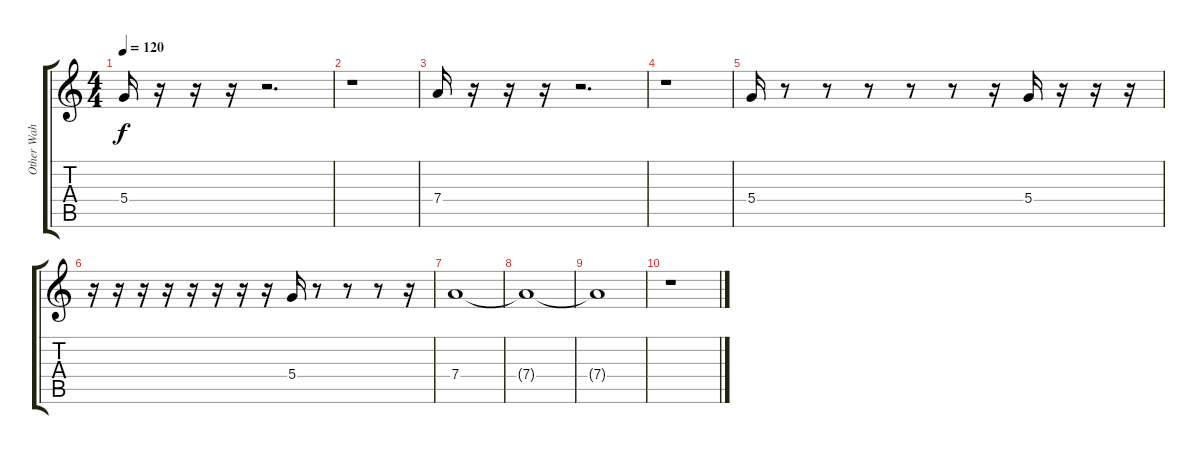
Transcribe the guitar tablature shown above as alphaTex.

\track ("Other Wah" "Other Wah") {instrument electricguitarjazz}
\staff {score tabs}
\tuning (E4 B3 G3 D3 A2 E2) {hide}
\ts (4 4)
\tempo 120
\clef g2
\ks c
5.4.16{dy f} r.16 r.16 r.16 r.2{d} |
r.1 |
7.4.16 r.16 r.16 r.16 r.2{d} |
r.1 |
5.4.16 r.8 r.8 r.8 r.8 r.8 r.16 5.4.16 r.16 r.16 r.16 |
r.16 r.16 r.16 r.16 r.16 r.16 r.16 r.16 5.4.16 r.8 r.8 r.8 r.16 |
7.4.1{volume 4} |
7.4{t}.1 |
7.4{t}.1 |
r.1
